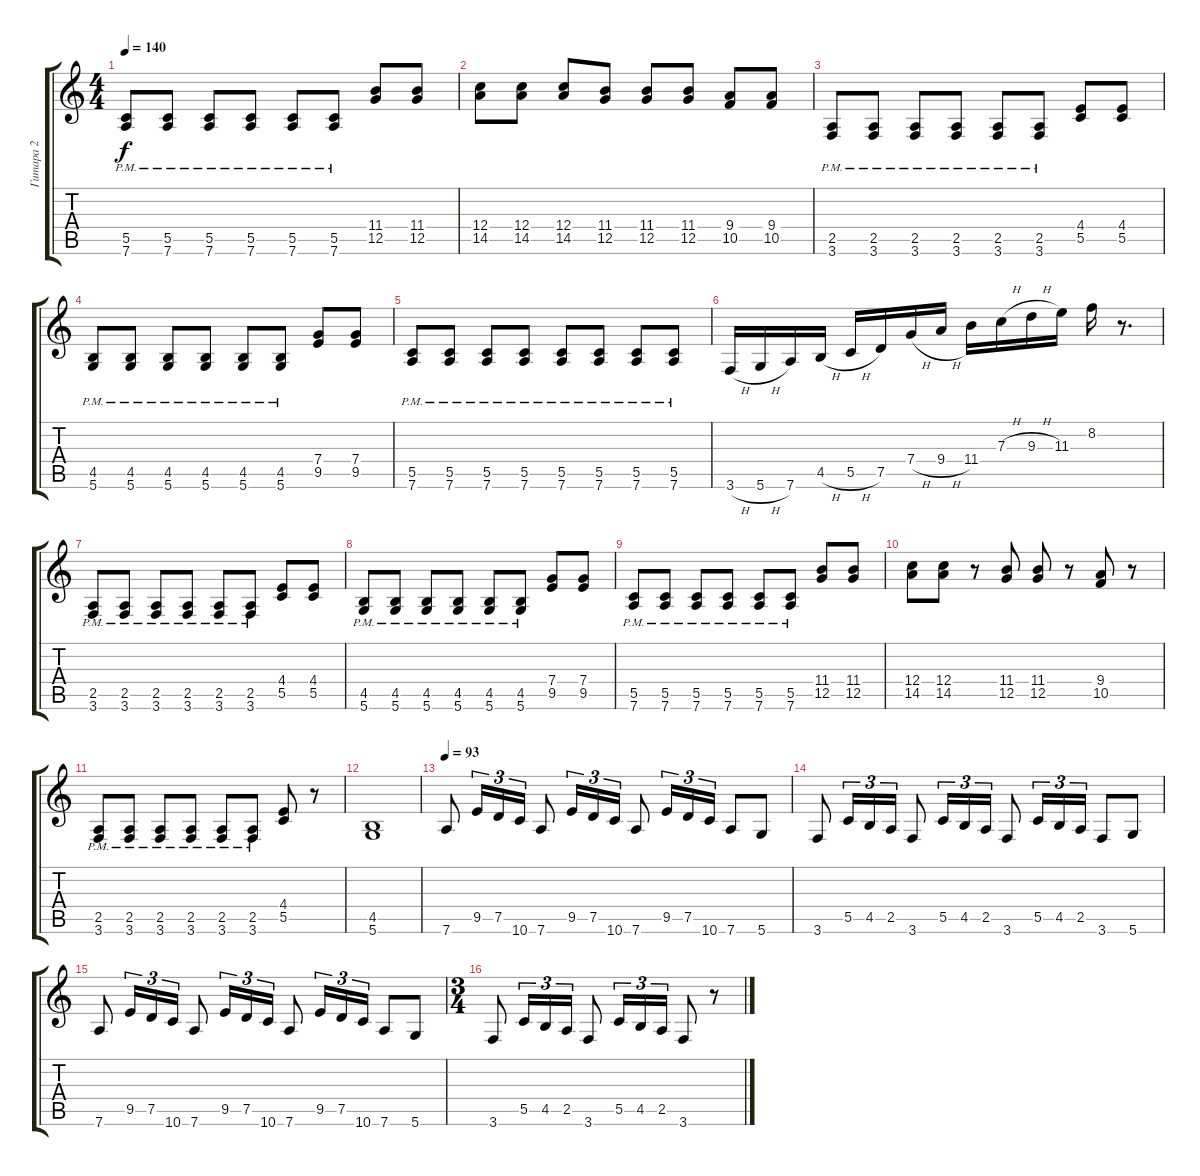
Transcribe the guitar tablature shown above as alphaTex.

\track ("Гитара 2" "Гитара 2") {instrument overdrivenguitar}
\staff {score tabs}
\tuning (D4 A3 F3 C3 G2 D2) {hide}
\ts (4 4)
\tempo 140
\clef g2
\ks c
(5.5{pm} 7.6{pm}).8{dy f} (5.5{pm} 7.6{pm}).8 (5.5{pm} 7.6{pm}).8 (5.5{pm} 7.6{pm}).8 (5.5{pm} 7.6{pm}).8 (5.5{pm} 7.6{pm}).8 (11.4 12.5).8 (11.4 12.5).8 |
(12.4 14.5).8 (12.4 14.5).8 (12.4 14.5).8 (11.4 12.5).8 (11.4 12.5).8 (11.4 12.5).8 (9.4 10.5).8 (9.4 10.5).8 |
(2.5{pm} 3.6{pm}).8 (2.5{pm} 3.6{pm}).8 (2.5{pm} 3.6{pm}).8 (2.5{pm} 3.6{pm}).8 (2.5{pm} 3.6{pm}).8 (2.5{pm} 3.6{pm}).8 (4.4 5.5).8 (4.4 5.5).8 |
(4.5{pm} 5.6{pm}).8 (4.5{pm} 5.6{pm}).8 (4.5{pm} 5.6{pm}).8 (4.5{pm} 5.6{pm}).8 (4.5{pm} 5.6{pm}).8 (4.5{pm} 5.6{pm}).8 (7.4 9.5).8 (7.4 9.5).8 |
(5.5{pm} 7.6{pm}).8 (5.5{pm} 7.6{pm}).8 (5.5{pm} 7.6{pm}).8 (5.5{pm} 7.6{pm}).8 (5.5{pm} 7.6{pm}).8 (5.5{pm} 7.6{pm}).8 (5.5{pm} 7.6{pm}).8 (5.5{pm} 7.6{pm}).8 |
3.6{h}.16 5.6{h}.16 7.6.16 4.5{h}.16 5.5{h}.16 7.5.16 7.4{h}.16 9.4{h}.16 11.4.16 7.3{h}.16 9.3{h}.16 11.3.16 8.2.16 r.8{d} |
(2.5{pm} 3.6{pm}).8 (2.5{pm} 3.6{pm}).8 (2.5{pm} 3.6{pm}).8 (2.5{pm} 3.6{pm}).8 (2.5{pm} 3.6{pm}).8 (2.5{pm} 3.6{pm}).8 (4.4 5.5).8 (4.4 5.5).8 |
(4.5{pm} 5.6{pm}).8 (4.5{pm} 5.6{pm}).8 (4.5{pm} 5.6{pm}).8 (4.5{pm} 5.6{pm}).8 (4.5{pm} 5.6{pm}).8 (4.5{pm} 5.6{pm}).8 (7.4 9.5).8 (7.4 9.5).8 |
(5.5{pm} 7.6{pm}).8 (5.5{pm} 7.6{pm}).8 (5.5{pm} 7.6{pm}).8 (5.5{pm} 7.6{pm}).8 (5.5{pm} 7.6{pm}).8 (5.5{pm} 7.6{pm}).8 (11.4 12.5).8 (11.4 12.5).8 |
(12.4 14.5).8 (12.4 14.5).8 r.8 (11.4 12.5).8 (11.4 12.5).8 r.8 (9.4 10.5).8 r.8 |
(2.5{pm} 3.6{pm}).8 (2.5{pm} 3.6{pm}).8 (2.5{pm} 3.6{pm}).8 (2.5{pm} 3.6{pm}).8 (2.5{pm} 3.6{pm}).8 (2.5{pm} 3.6{pm}).8 (4.4 5.5).8 r.8 |
(4.5 5.6).1 |
\tempo 93
7.6.8 9.5.16{tu (3 2)} 7.5.16{tu (3 2)} 10.6.16{tu (3 2)} 7.6.8 9.5.16{tu (3 2)} 7.5.16{tu (3 2)} 10.6.16{tu (3 2)} 7.6.8 9.5.16{tu (3 2)} 7.5.16{tu (3 2)} 10.6.16{tu (3 2)} 7.6.8 5.6.8 |
3.6.8 5.5.16{tu (3 2)} 4.5.16{tu (3 2)} 2.5.16{tu (3 2)} 3.6.8 5.5.16{tu (3 2)} 4.5.16{tu (3 2)} 2.5.16{tu (3 2)} 3.6.8 5.5.16{tu (3 2)} 4.5.16{tu (3 2)} 2.5.16{tu (3 2)} 3.6.8 5.6.8 |
7.6.8 9.5.16{tu (3 2)} 7.5.16{tu (3 2)} 10.6.16{tu (3 2)} 7.6.8 9.5.16{tu (3 2)} 7.5.16{tu (3 2)} 10.6.16{tu (3 2)} 7.6.8 9.5.16{tu (3 2)} 7.5.16{tu (3 2)} 10.6.16{tu (3 2)} 7.6.8 5.6.8 |
\ts (3 4)
3.6.8 5.5.16{tu (3 2)} 4.5.16{tu (3 2)} 2.5.16{tu (3 2)} 3.6.8 5.5.16{tu (3 2)} 4.5.16{tu (3 2)} 2.5.16{tu (3 2)} 3.6.8 r.8
